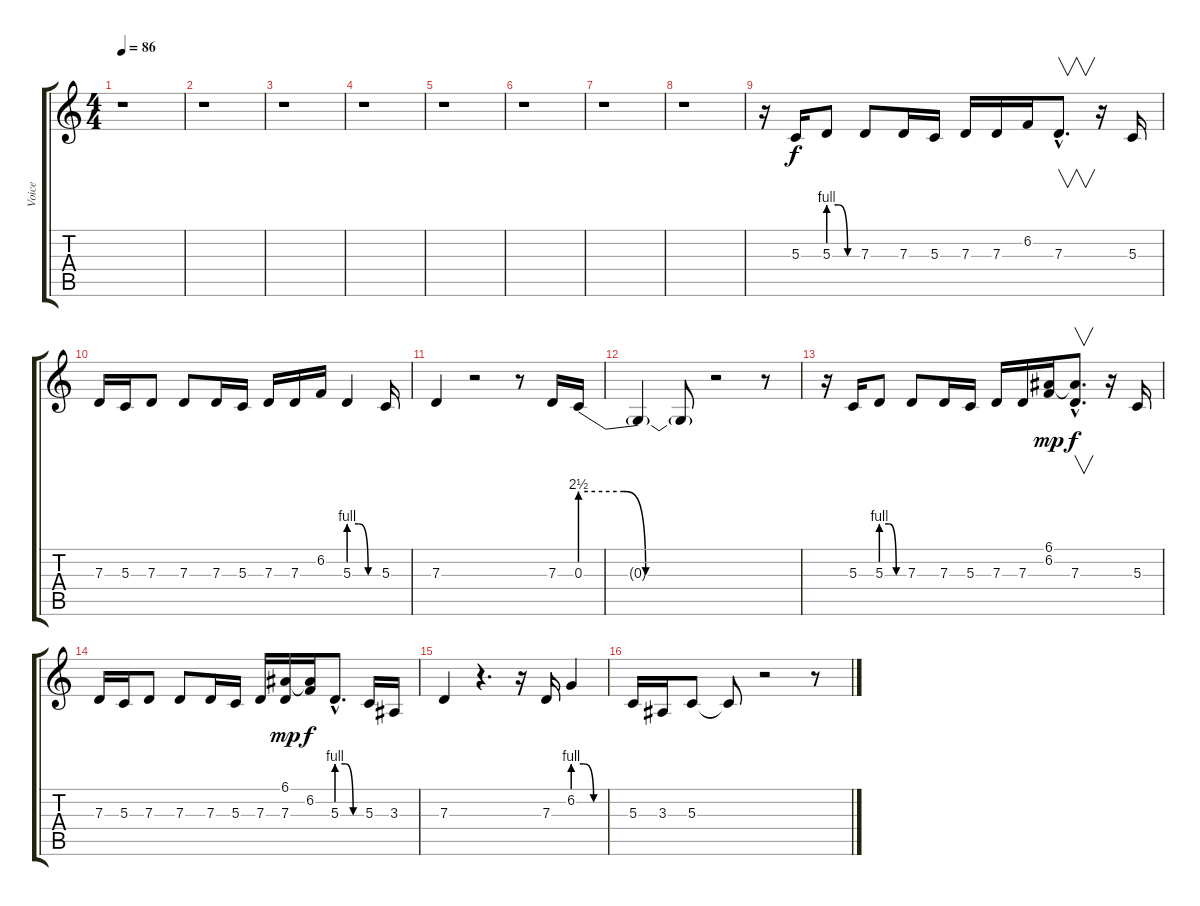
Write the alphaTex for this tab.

\track ("Voice" "Voice") {instrument flute}
\staff {score tabs}
\tuning (E4 B3 G3 D3 A2 E2) {hide}
\ts (4 4)
\tempo 86
\clef g2
\ks c
r.1{dy f instrument flute} |
r.1 |
r.1 |
r.1 |
r.1 |
r.1 |
r.1 |
r.1 |
r.16 5.3.16 5.3{be (custom 0 4 20 4 40 0 60 0)}.8 7.3.8 7.3.16 5.3.16 7.3.16 7.3.16 6.2.16 7.3{hac}.8{v d} r.16 5.3.16 |
7.3.16 5.3.16 7.3.8 7.3.8 7.3.16 5.3.16 7.3.16 7.3.16 6.2.16 5.3{be (custom 0 4 20 4 40 0 60 0)}.4 5.3.16 |
7.3.4{volume 0} r.2 r.8 7.3.16{volume 13} 0.3{be (custom 0 10 20 10 30 0 40 0 60 0)}.16 |
0.3{t}.4 0.3{t}.8 r.2 r.8 |
r.16 5.3.16 5.3{be (custom 0 4 20 4 40 0 60 0)}.8 7.3.8 7.3.16 5.3.16 7.3.16 7.3.16 (6.1 6.2).16{dy mp} (6.1{hac t} 7.3{hac}).8{v d dy f} r.16 5.3.16 |
7.3.16 5.3.16 7.3.8 7.3.8 7.3.16 5.3.16 7.3.16 (6.1 7.3).16{dy mp} (6.1{t} 6.2).16{dy f} 5.3{be (custom 0 4 20 4 40 0 60 0) hac}.8{d} 5.3.16 3.3.16 |
7.3.4{volume 0} r.4{d} r.16 7.3.16{volume 13} 6.2{be (custom 0 4 20 4 40 0 60 0)}.4 |
5.3.16 3.3.16 5.3.8 5.3{t}.8 r.2 r.8
